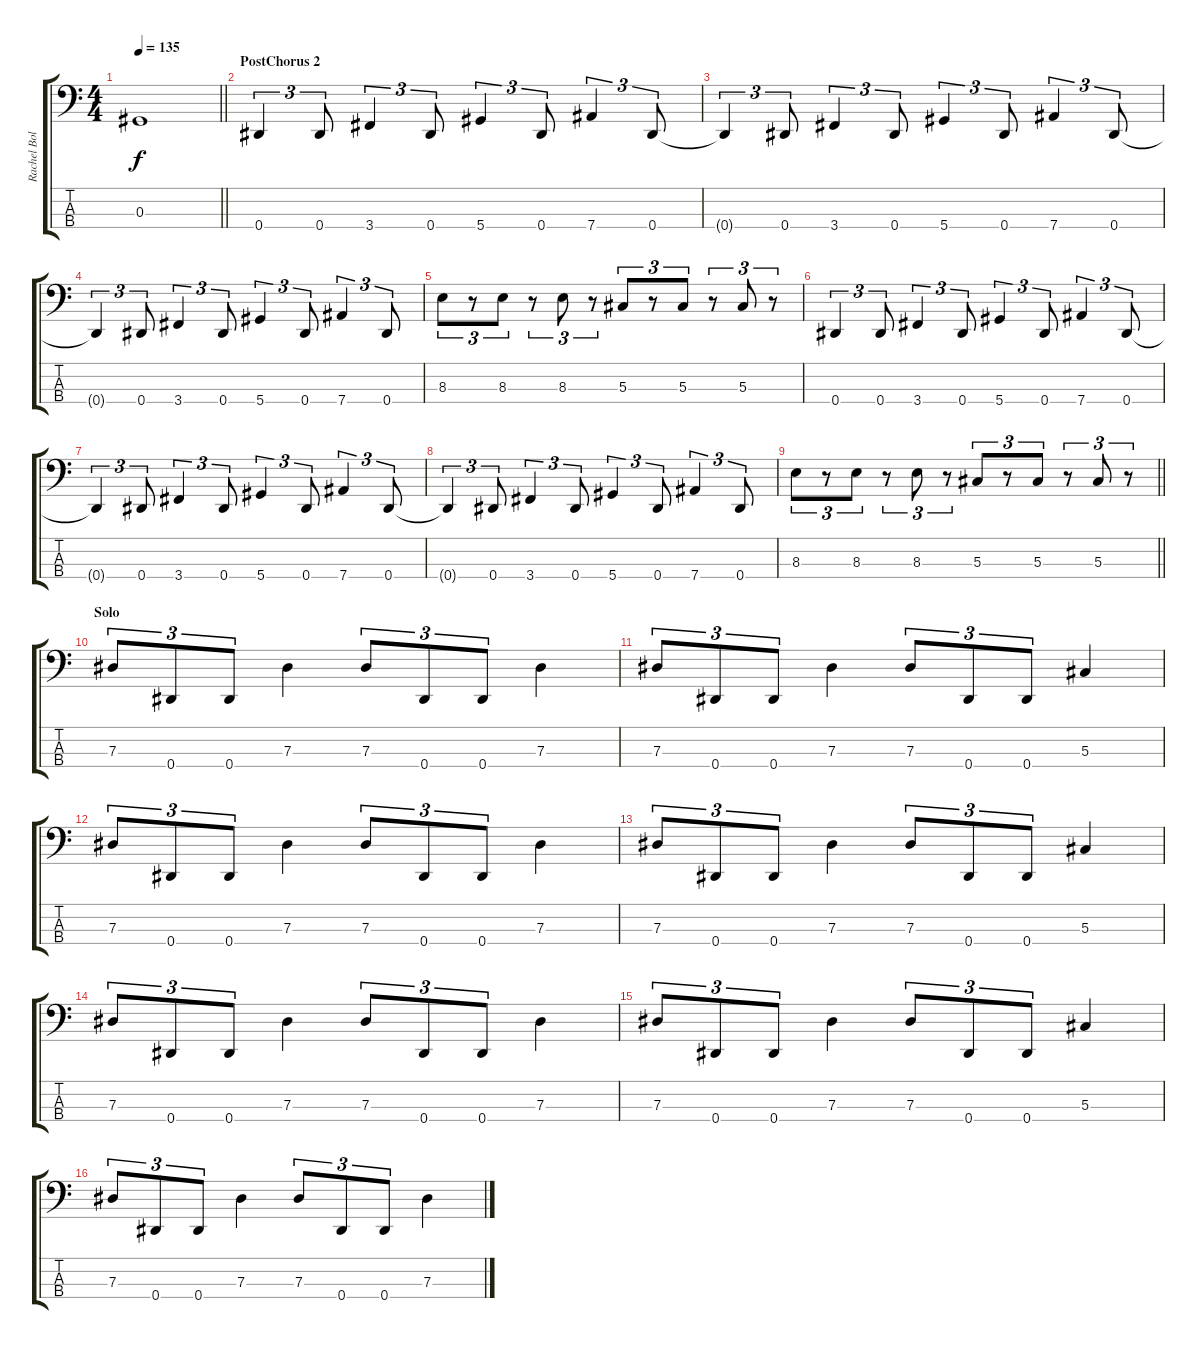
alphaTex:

\track ("Rachel Bolan" "Rachel Bol") {instrument electricbasspick}
\staff {score tabs}
\tuning (Gb2 Db2 Ab1 Eb1) {hide}
\ts (4 4)
\tempo 135
\clef f4
\barLineRight lightlight
\ks c
0.3{t}.1{dy f} |
\section ("" "PostChorus 2")
0.4.4{tu (3 2)} 0.4.8{tu (3 2)} 3.4.4{tu (3 2)} 0.4.8{tu (3 2)} 5.4.4{tu (3 2)} 0.4.8{tu (3 2)} 7.4.4{tu (3 2)} 0.4.8{tu (3 2)} |
0.4{t}.4{tu (3 2)} 0.4.8{tu (3 2)} 3.4.4{tu (3 2)} 0.4.8{tu (3 2)} 5.4.4{tu (3 2)} 0.4.8{tu (3 2)} 7.4.4{tu (3 2)} 0.4.8{tu (3 2)} |
0.4{t}.4{tu (3 2)} 0.4.8{tu (3 2)} 3.4.4{tu (3 2)} 0.4.8{tu (3 2)} 5.4.4{tu (3 2)} 0.4.8{tu (3 2)} 7.4.4{tu (3 2)} 0.4.8{tu (3 2)} |
8.3.8{tu (3 2)} r.8{tu (3 2)} 8.3.8{tu (3 2)} r.8{tu (3 2)} 8.3.8{tu (3 2)} r.8{tu (3 2)} 5.3.8{tu (3 2)} r.8{tu (3 2)} 5.3.8{tu (3 2)} r.8{tu (3 2)} 5.3.8{tu (3 2)} r.8{tu (3 2)} |
0.4.4{tu (3 2)} 0.4.8{tu (3 2)} 3.4.4{tu (3 2)} 0.4.8{tu (3 2)} 5.4.4{tu (3 2)} 0.4.8{tu (3 2)} 7.4.4{tu (3 2)} 0.4.8{tu (3 2)} |
0.4{t}.4{tu (3 2)} 0.4.8{tu (3 2)} 3.4.4{tu (3 2)} 0.4.8{tu (3 2)} 5.4.4{tu (3 2)} 0.4.8{tu (3 2)} 7.4.4{tu (3 2)} 0.4.8{tu (3 2)} |
0.4{t}.4{tu (3 2)} 0.4.8{tu (3 2)} 3.4.4{tu (3 2)} 0.4.8{tu (3 2)} 5.4.4{tu (3 2)} 0.4.8{tu (3 2)} 7.4.4{tu (3 2)} 0.4.8{tu (3 2)} |
\barLineRight lightlight
8.3.8{tu (3 2)} r.8{tu (3 2)} 8.3.8{tu (3 2)} r.8{tu (3 2)} 8.3.8{tu (3 2)} r.8{tu (3 2)} 5.3.8{tu (3 2)} r.8{tu (3 2)} 5.3.8{tu (3 2)} r.8{tu (3 2)} 5.3.8{tu (3 2)} r.8{tu (3 2)} |
\section ("" "Solo")
7.3.8{tu (3 2)} 0.4.8{tu (3 2)} 0.4.8{tu (3 2)} 7.3.4 7.3.8{tu (3 2)} 0.4.8{tu (3 2)} 0.4.8{tu (3 2)} 7.3.4 |
7.3.8{tu (3 2)} 0.4.8{tu (3 2)} 0.4.8{tu (3 2)} 7.3.4 7.3.8{tu (3 2)} 0.4.8{tu (3 2)} 0.4.8{tu (3 2)} 5.3.4 |
7.3.8{tu (3 2)} 0.4.8{tu (3 2)} 0.4.8{tu (3 2)} 7.3.4 7.3.8{tu (3 2)} 0.4.8{tu (3 2)} 0.4.8{tu (3 2)} 7.3.4 |
7.3.8{tu (3 2)} 0.4.8{tu (3 2)} 0.4.8{tu (3 2)} 7.3.4 7.3.8{tu (3 2)} 0.4.8{tu (3 2)} 0.4.8{tu (3 2)} 5.3.4 |
7.3.8{tu (3 2)} 0.4.8{tu (3 2)} 0.4.8{tu (3 2)} 7.3.4 7.3.8{tu (3 2)} 0.4.8{tu (3 2)} 0.4.8{tu (3 2)} 7.3.4 |
7.3.8{tu (3 2)} 0.4.8{tu (3 2)} 0.4.8{tu (3 2)} 7.3.4 7.3.8{tu (3 2)} 0.4.8{tu (3 2)} 0.4.8{tu (3 2)} 5.3.4 |
7.3.8{tu (3 2)} 0.4.8{tu (3 2)} 0.4.8{tu (3 2)} 7.3.4 7.3.8{tu (3 2)} 0.4.8{tu (3 2)} 0.4.8{tu (3 2)} 7.3.4
